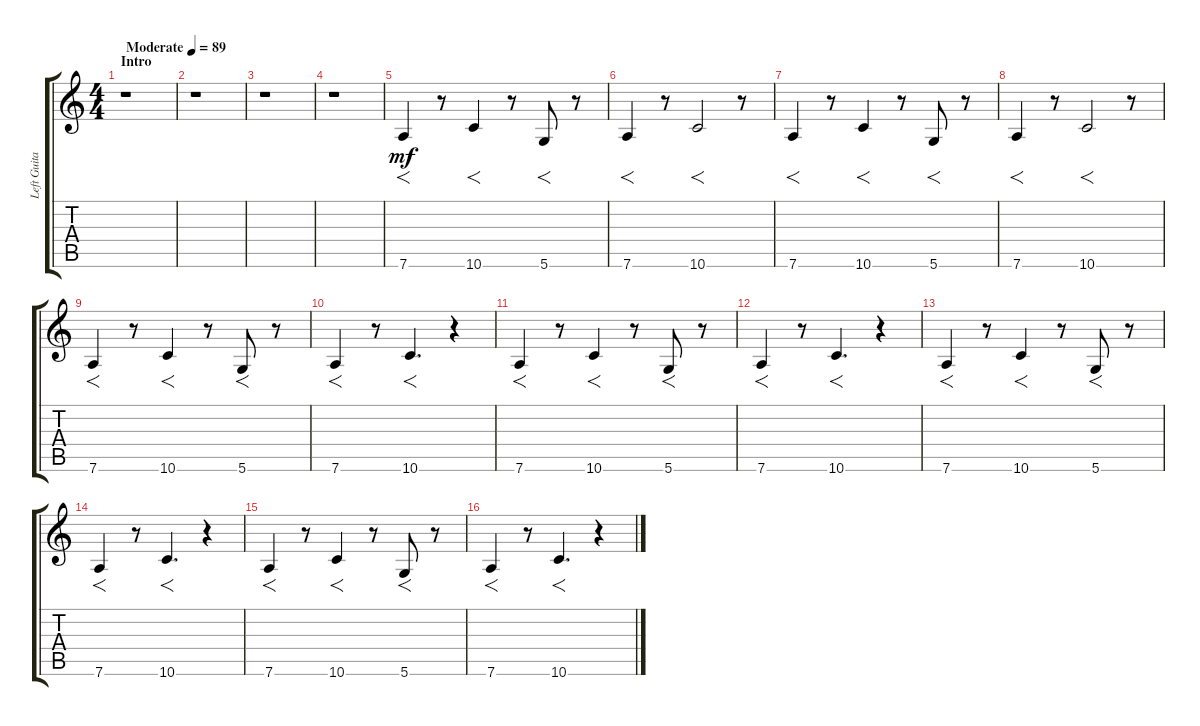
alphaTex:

\track ("Left Guitar" "Left Guita") {instrument distortionguitar}
\staff {score tabs}
\tuning (E4 B3 G3 D3 A2 D2) {hide}
\ts (4 4)
\section ("" "Intro")
\tempo (89 "Moderate")
\clef g2
\ks c
r.1{dy mf instrument distortionguitar} |
r.1 |
r.1 |
r.1 |
7.6.4{f} r.8 10.6.4{f} r.8 5.6.8{f} r.8 |
7.6.4{f} r.8 10.6.2{f} r.8 |
7.6.4{f} r.8 10.6.4{f} r.8 5.6.8{f} r.8 |
7.6.4{f} r.8 10.6.2{f} r.8 |
7.6.4{f} r.8 10.6.4{f} r.8 5.6.8{f} r.8 |
7.6.4{f} r.8 10.6.4{f d} r.4 |
7.6.4{f} r.8 10.6.4{f} r.8 5.6.8{f} r.8 |
7.6.4{f} r.8 10.6.4{f d} r.4 |
7.6.4{f} r.8 10.6.4{f} r.8 5.6.8{f} r.8 |
7.6.4{f} r.8 10.6.4{f d} r.4 |
7.6.4{f} r.8 10.6.4{f} r.8 5.6.8{f} r.8 |
7.6.4{f} r.8 10.6.4{f d} r.4
